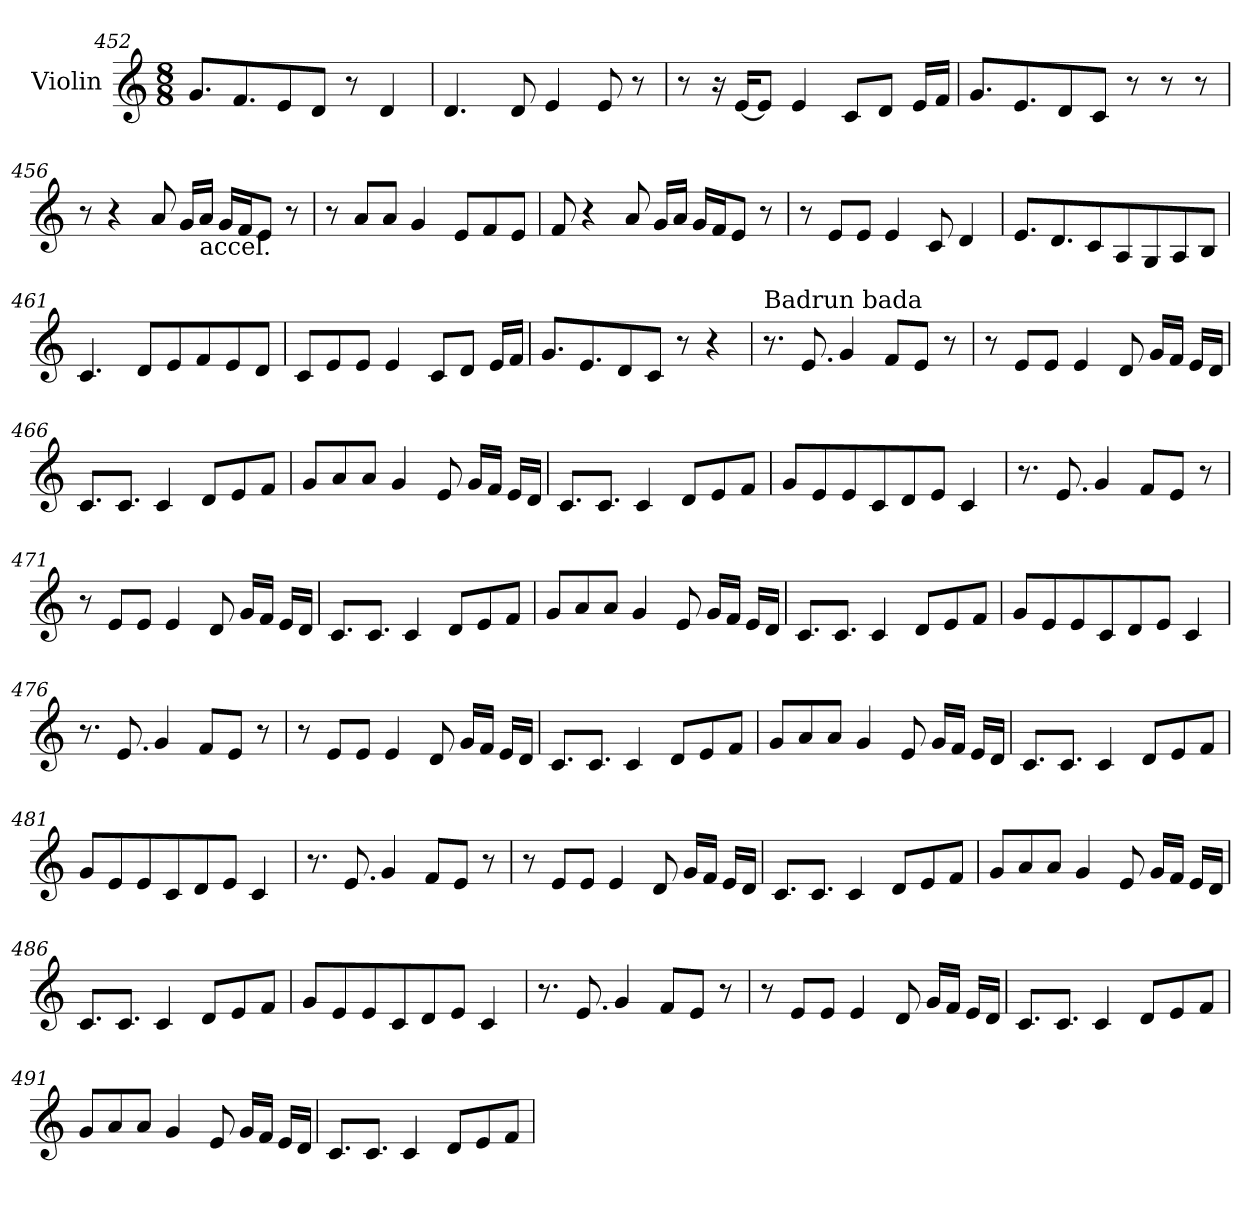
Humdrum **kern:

**kern
*part1
*staff1
*I"Violin
!!LO:PB:g=z
*clefG2
*k[]
*C:
*M8/8
=452
8.g/L
8.f/
8e/
8d/J
8r
4d/
=453
4.d/
8d/
4e/
8e/
8r
=454
8r
16r
[16e/KL
8e/J]
4e/
8c/L
8d/J
16e/LL
16f/JJ
!!LO:PB:g=z
=455
8.g/L
8.e/
8d/
8c/J
8r
8r
8r
!!LO:PB:g=z
=456
8r
4r
8a/
16g/LL
!LO:TX:b:t=accel.
16a/JJ
16g/LL
16f/J
8e/J
8r
=457
8r
8a/L
8a/J
4g/
8e/L
8f/
8e/J
=458
8f/
4r
8a/
16g/LL
16a/JJ
16g/LL
16f/J
8e/J
8r
!!LO:PB:g=z
=459
8r
8e/L
8e/J
4e/
8c/
4d/
!!LO:PB:g=z
=460
8.e/L
8.d/
8c/
8A/
8G/
8A/
8B/J
=461
4.c/
8d/L
8e/
8f/
8e/
8d/J
=462
8c/L
8e/
8e/J
4e/
8c/L
8d/J
16e/LL
16f/JJ
!!LO:PB:g=z
=463
8.g/L
8.e/
8d/
8c/J
8r
4r
!!LO:PB:g=z
=464
*MM90
!LO:TX:a:t=Badrun bada
8.r
8.e/
4g/
8f/L
8e/J
8r
=465
8r
8e/L
8e/J
4e/
8d/
16g/LL
16f/JJ
16e/LL
16d/JJ
=466
8.c/L
8.c/J
4c/
8d/L
8e/
8f/J
!!LO:PB:g=z
=467
8g/L
8a/
8a/J
4g/
8e/
16g/LL
16f/JJ
16e/LL
16d/JJ
!!LO:PB:g=z
=468
8.c/L
8.c/J
4c/
8d/L
8e/
8f/J
=469
8g/L
8e/
8e/
8c/
8d/
8e/J
4c/
=470
8.r
8.e/
4g/
8f/L
8e/J
8r
!!LO:PB:g=z
=471
8r
8e/L
8e/J
4e/
8d/
16g/LL
16f/JJ
16e/LL
16d/JJ
!!LO:PB:g=z
=472
8.c/L
8.c/J
4c/
8d/L
8e/
8f/J
=473
8g/L
8a/
8a/J
4g/
8e/
16g/LL
16f/JJ
16e/LL
16d/JJ
=474
8.c/L
8.c/J
4c/
8d/L
8e/
8f/J
!!LO:PB:g=z
=475
8g/L
8e/
8e/
8c/
8d/
8e/J
4c/
!!LO:PB:g=z
=476
8.r
8.e/
4g/
8f/L
8e/J
8r
=477
8r
8e/L
8e/J
4e/
8d/
16g/LL
16f/JJ
16e/LL
16d/JJ
=478
8.c/L
8.c/J
4c/
8d/L
8e/
8f/J
!!LO:PB:g=z
=479
8g/L
8a/
8a/J
4g/
8e/
16g/LL
16f/JJ
16e/LL
16d/JJ
!!LO:PB:g=z
=480
8.c/L
8.c/J
4c/
8d/L
8e/
8f/J
=481
8g/L
8e/
8e/
8c/
8d/
8e/J
4c/
=482
8.r
8.e/
4g/
8f/L
8e/J
8r
=483
8r
8e/L
8e/J
4e/
8d/
16g/LL
16f/JJ
16e/LL
16d/JJ
!!LO:PB:g=z
=484
8.c/L
8.c/J
4c/
8d/L
8e/
8f/J
=485
8g/L
8a/
8a/J
4g/
8e/
16g/LL
16f/JJ
16e/LL
16d/JJ
=486
8.c/L
8.c/J
4c/
8d/L
8e/
8f/J
!!LO:PB:g=z
=487
8g/L
8e/
8e/
8c/
8d/
8e/J
4c/
!!LO:PB:g=z
=488
8.r
8.e/
4g/
8f/L
8e/J
8r
=489
8r
8e/L
8e/J
4e/
8d/
16g/LL
16f/JJ
16e/LL
16d/JJ
=490
8.c/L
8.c/J
4c/
8d/L
8e/
8f/J
!!LO:PB:g=z
=491
8g/L
8a/
8a/J
4g/
8e/
16g/LL
16f/JJ
16e/LL
16d/JJ
!!LO:PB:g=z
=492
8.c/L
8.c/J
4c/
8d/L
8e/
8f/J
=
*-
